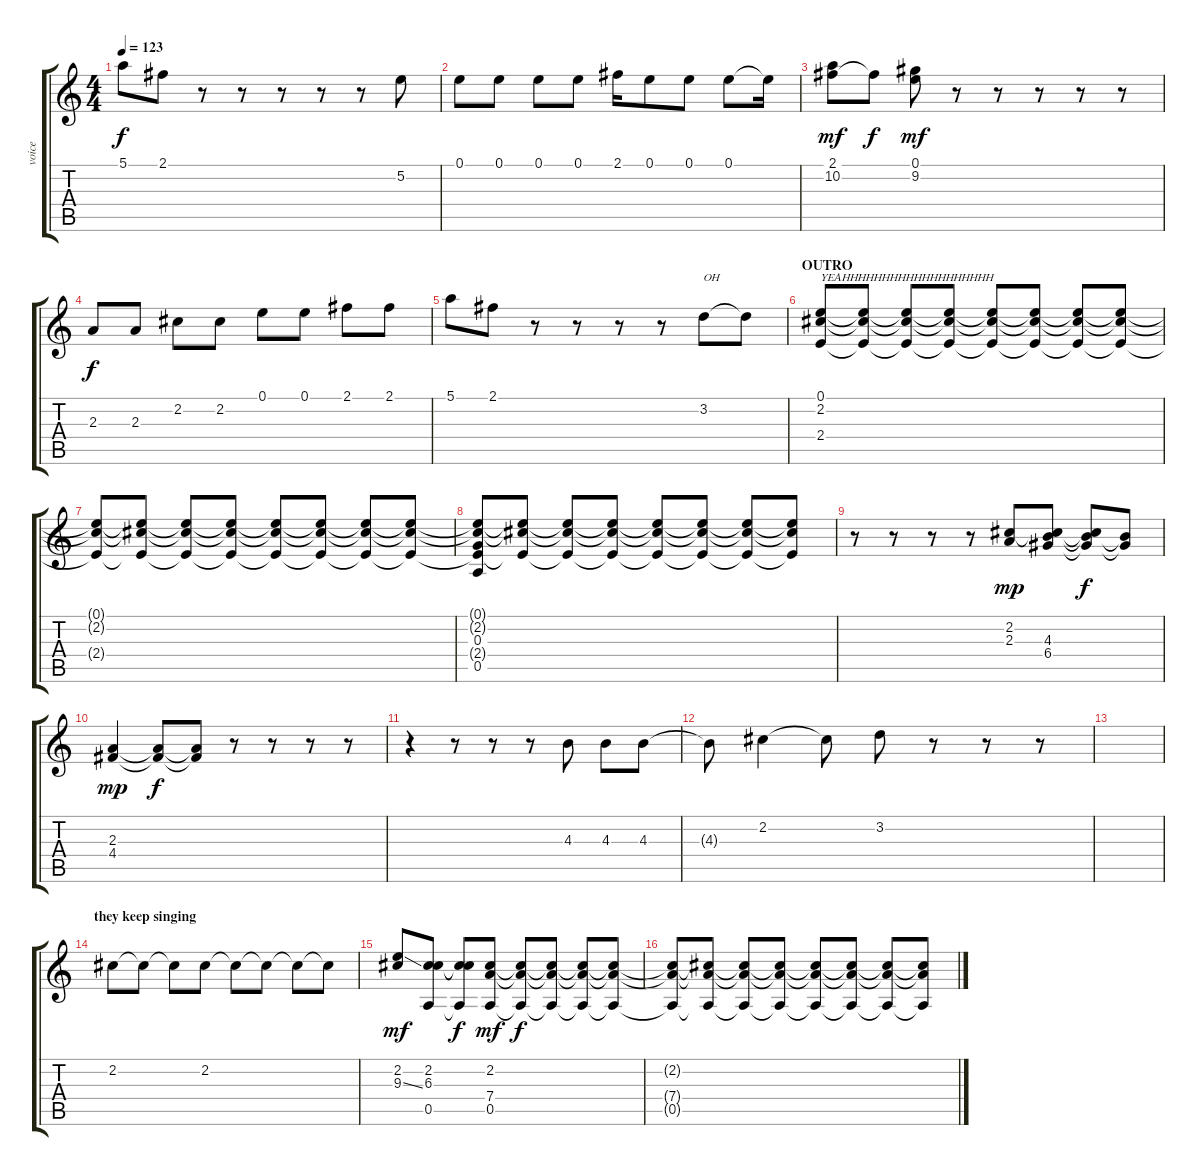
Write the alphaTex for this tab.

\track ("voice" "voice") {instrument contrabass}
\staff {score tabs}
\tuning (E4 B3 G3 D3 A2 E2) {hide}
\ts (4 4)
\tempo 123
\clef g2
\ks c
5.1.8{dy f} 2.1.8 r.8 r.8 r.8 r.8 r.8 5.2.8 |
0.1.8 0.1.8 0.1.8 0.1.8 2.1.16 0.1.8 0.1.8 0.1.8 0.1{t}.16 |
(2.1 10.2).8{dy mf} 2.1{t}.8{dy f} (0.1 9.2).8{dy mf} r.8 r.8 r.8 r.8 r.8 |
2.3.8{dy f} 2.3.8 2.2.8 2.2.8 0.1.8 0.1.8 2.1.8 2.1.8 |
5.1.8 2.1.8 r.8 r.8 r.8 r.8 3.2.8{txt "OH"} 3.2{t}.8 |
\section ("" "OUTRO")
(0.1 2.2 2.4).8{txt "YEAHHHHHHHHHHHHHHHHHHH"} (0.1{t} 2.2{t} 2.4{t}).8 (0.1{t} 2.2{t} 2.4{t}).8 (0.1{t} 2.2{t} 2.4{t}).8 (0.1{t} 2.2{t} 2.4{t}).8 (0.1{t} 2.2{t} 2.4{t}).8 (0.1{t} 2.2{t} 2.4{t}).8 (0.1{t} 2.2{t} 2.4{t}).8 |
(0.1{t} 2.2{t} 2.4{t}).8 (0.1{t} 2.2{t} 2.4{t}).8 (0.1{t} 2.2{t} 2.4{t}).8 (0.1{t} 2.2{t} 2.4{t}).8 (0.1{t} 2.2{t} 2.4{t}).8 (0.1{t} 2.2{t} 2.4{t}).8 (0.1{t} 2.2{t} 2.4{t}).8 (0.1{t} 2.2{t} 2.4{t}).8 |
(0.1{t} 2.2{t} 0.3 2.4{t} 0.5).8 (0.1{t} 2.2{t} 2.4{t}).8 (0.1{t} 2.2{t} 2.4{t}).8 (0.1{t} 2.2{t} 2.4{t}).8 (0.1{t} 2.2{t} 2.4{t}).8 (0.1{t} 2.2{t} 2.4{t}).8 (0.1{t} 2.2{t} 2.4{t}).8 (0.1{t} 2.2{t} 2.4{t}).8 |
r.8 r.8 r.8 r.8 (2.2 2.3).8{dy mp} (2.2{t} 4.3 6.4).8 (2.2{t} 4.3{t} 6.4{t}).8{dy f} (4.3{t} 6.4{t}).8 |
(2.3 4.4).4{dy mp} (2.3{t} 4.4{t}).8{dy f} (2.3{t} 4.4{t}).8 r.8 r.8 r.8 r.8 |
r.4 r.8 r.8 r.8 4.3.8 4.3.8 4.3.8 |
4.3{t}.8 2.2.4 2.2{t}.8 3.2.8 r.8 r.8 r.8 |
|
\section ("" "they keep singing")
2.2.8 2.2{t}.8 2.2{t}.8 2.2.8 2.2{t}.8 2.2{t}.8 2.2{t}.8 2.2{t}.8 |
(2.2 9.3{ss}).8{dy mf} (2.2 6.3 0.5).8 (2.2{t} 6.3{t} 0.5{t}).8{dy f} (2.2 7.4 0.5).8{dy mf} (2.2{t} 7.4{t} 0.5{t}).8{dy f} (2.2{t} 7.4{t} 0.5{t}).8 (2.2{t} 7.4{t} 0.5{t}).8 (2.2{t} 7.4{t} 0.5{t}).8 |
(2.2{t} 7.4{t} 0.5{t}).8 (2.2{t} 7.4{t} 0.5{t}).8 (2.2{t} 7.4{t} 0.5{t}).8 (2.2{t} 7.4{t} 0.5{t}).8 (2.2{t} 7.4{t} 0.5{t}).8 (2.2{t} 7.4{t} 0.5{t}).8 (2.2{t} 7.4{t} 0.5{t}).8 (2.2{t} 7.4{t} 0.5{t}).8
